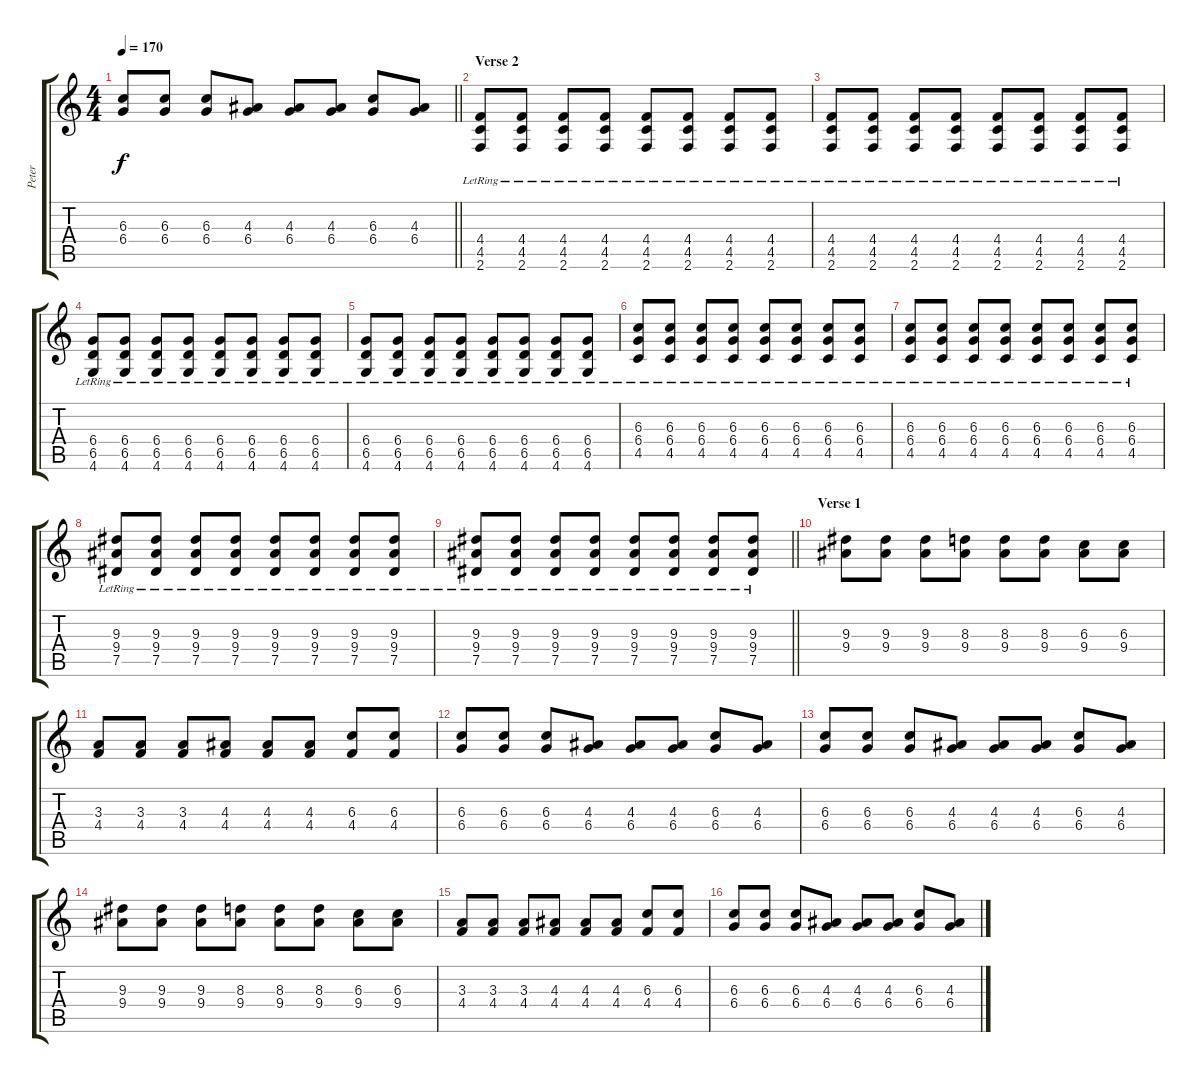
\track ("Peter" "Peter") {instrument overdrivenguitar}
\staff {score tabs}
\tuning (Eb4 Bb3 Gb3 Db3 Ab2 Eb2) {hide}
\ts (4 4)
\tempo 170
\clef g2
\barLineRight lightlight
\ks c
(6.3 6.4).8{dy f} (6.3 6.4).8 (6.3 6.4).8 (4.3 6.4).8 (4.3 6.4).8 (4.3 6.4).8 (6.3 6.4).8 (4.3 6.4).8 |
\section ("" "Verse 2")
(4.4{lr} 4.5{lr} 2.6{lr}).8 (4.4{lr} 4.5{lr} 2.6{lr}).8 (4.4{lr} 4.5{lr} 2.6{lr}).8 (4.4{lr} 4.5{lr} 2.6{lr}).8 (4.4{lr} 4.5{lr} 2.6{lr}).8 (4.4{lr} 4.5{lr} 2.6{lr}).8 (4.4{lr} 4.5{lr} 2.6{lr}).8 (4.4{lr} 4.5{lr} 2.6{lr}).8 |
(4.4{lr} 4.5{lr} 2.6{lr}).8 (4.4{lr} 4.5{lr} 2.6{lr}).8 (4.4{lr} 4.5{lr} 2.6{lr}).8 (4.4{lr} 4.5{lr} 2.6{lr}).8 (4.4{lr} 4.5{lr} 2.6{lr}).8 (4.4{lr} 4.5{lr} 2.6{lr}).8 (4.4{lr} 4.5{lr} 2.6{lr}).8 (4.4{lr} 4.5{lr} 2.6{lr}).8 |
(6.4{lr} 6.5{lr} 4.6{lr}).8 (6.4{lr} 6.5{lr} 4.6{lr}).8 (6.4{lr} 6.5{lr} 4.6{lr}).8 (6.4{lr} 6.5{lr} 4.6{lr}).8 (6.4{lr} 6.5{lr} 4.6{lr}).8 (6.4{lr} 6.5{lr} 4.6{lr}).8 (6.4{lr} 6.5{lr} 4.6{lr}).8 (6.4{lr} 6.5{lr} 4.6{lr}).8 |
(6.4{lr} 6.5{lr} 4.6{lr}).8 (6.4{lr} 6.5{lr} 4.6{lr}).8 (6.4{lr} 6.5{lr} 4.6{lr}).8 (6.4{lr} 6.5{lr} 4.6{lr}).8 (6.4{lr} 6.5{lr} 4.6{lr}).8 (6.4{lr} 6.5{lr} 4.6{lr}).8 (6.4{lr} 6.5{lr} 4.6{lr}).8 (6.4{lr} 6.5{lr} 4.6{lr}).8 |
(6.3{lr} 6.4{lr} 4.5{lr}).8 (6.3{lr} 6.4{lr} 4.5{lr}).8 (6.3{lr} 6.4{lr} 4.5{lr}).8 (6.3{lr} 6.4{lr} 4.5{lr}).8 (6.3{lr} 6.4{lr} 4.5{lr}).8 (6.3{lr} 6.4{lr} 4.5{lr}).8 (6.3{lr} 6.4{lr} 4.5{lr}).8 (6.3{lr} 6.4{lr} 4.5{lr}).8 |
(6.3{lr} 6.4{lr} 4.5{lr}).8 (6.3{lr} 6.4{lr} 4.5{lr}).8 (6.3{lr} 6.4{lr} 4.5{lr}).8 (6.3{lr} 6.4{lr} 4.5{lr}).8 (6.3{lr} 6.4{lr} 4.5{lr}).8 (6.3{lr} 6.4{lr} 4.5{lr}).8 (6.3{lr} 6.4{lr} 4.5{lr}).8 (6.3{lr} 6.4{lr} 4.5{lr}).8 |
(9.3{lr} 9.4{lr} 7.5{lr}).8 (9.3{lr} 9.4{lr} 7.5{lr}).8 (9.3{lr} 9.4{lr} 7.5{lr}).8 (9.3{lr} 9.4{lr} 7.5{lr}).8 (9.3{lr} 9.4{lr} 7.5{lr}).8 (9.3{lr} 9.4{lr} 7.5{lr}).8 (9.3{lr} 9.4{lr} 7.5{lr}).8 (9.3{lr} 9.4{lr} 7.5{lr}).8 |
\barLineRight lightlight
(9.3{lr} 9.4{lr} 7.5{lr}).8 (9.3{lr} 9.4{lr} 7.5{lr}).8 (9.3{lr} 9.4{lr} 7.5{lr}).8 (9.3{lr} 9.4{lr} 7.5{lr}).8 (9.3{lr} 9.4{lr} 7.5{lr}).8 (9.3{lr} 9.4{lr} 7.5{lr}).8 (9.3{lr} 9.4{lr} 7.5{lr}).8 (9.3{lr} 9.4{lr} 7.5{lr}).8 |
\section ("" "Verse 1")
(9.3 9.4).8 (9.3 9.4).8 (9.3 9.4).8 (8.3 9.4).8 (8.3 9.4).8 (8.3 9.4).8 (6.3 9.4).8 (6.3 9.4).8 |
(3.3 4.4).8 (3.3 4.4).8 (3.3 4.4).8 (4.3 4.4).8 (4.3 4.4).8 (4.3 4.4).8 (6.3 4.4).8 (6.3 4.4).8 |
(6.3 6.4).8 (6.3 6.4).8 (6.3 6.4).8 (4.3 6.4).8 (4.3 6.4).8 (4.3 6.4).8 (6.3 6.4).8 (4.3 6.4).8 |
(6.3 6.4).8 (6.3 6.4).8 (6.3 6.4).8 (4.3 6.4).8 (4.3 6.4).8 (4.3 6.4).8 (6.3 6.4).8 (4.3 6.4).8 |
(9.3 9.4).8 (9.3 9.4).8 (9.3 9.4).8 (8.3 9.4).8 (8.3 9.4).8 (8.3 9.4).8 (6.3 9.4).8 (6.3 9.4).8 |
(3.3 4.4).8 (3.3 4.4).8 (3.3 4.4).8 (4.3 4.4).8 (4.3 4.4).8 (4.3 4.4).8 (6.3 4.4).8 (6.3 4.4).8 |
(6.3 6.4).8 (6.3 6.4).8 (6.3 6.4).8 (4.3 6.4).8 (4.3 6.4).8 (4.3 6.4).8 (6.3 6.4).8 (4.3 6.4).8
